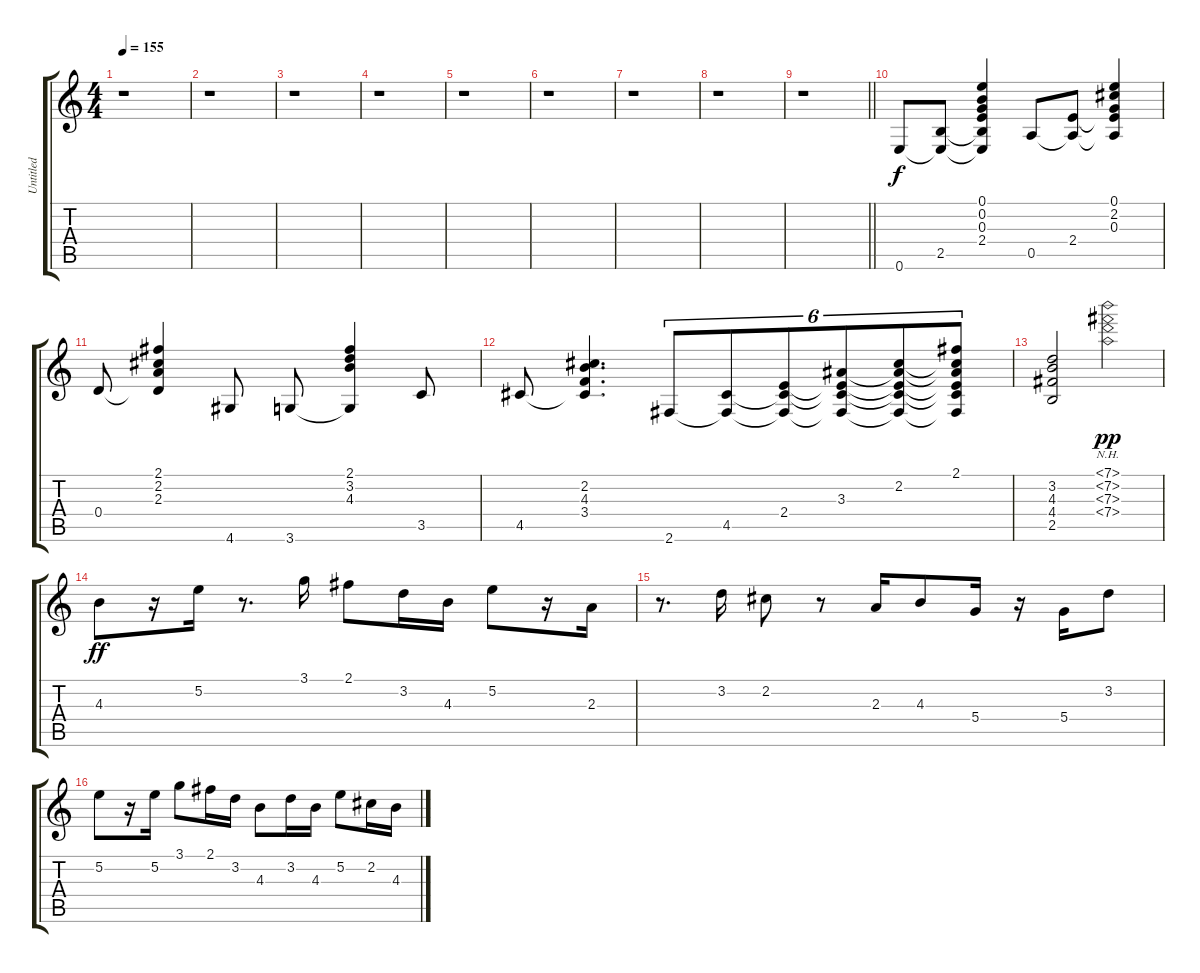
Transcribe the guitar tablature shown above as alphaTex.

\track ("Untitled" "Untitled") {instrument acousticguitarnylon}
\staff {score tabs}
\tuning (E4 B3 G3 D3 A2 E2) {hide}
\ts (4 4)
\tempo 155
\clef g2
\ks c
r.1{dy f} |
r.1 |
r.1 |
r.1 |
r.1 |
r.1 |
r.1 |
r.1 |
\barLineRight lightlight
r.1 |
0.6.8 (2.5 0.6{t}).8 (0.1 0.2 0.3 2.4 2.5{t} 0.6{t}).4 0.5.8 (2.4 0.5{t}).8 (0.1 2.2 0.3 2.4{t} 0.5{t}).4 |
0.4.8 (2.1 2.2 2.3 0.4{t}).4 4.6.8 3.6.8 (2.1 3.2 4.3 3.6{t}).4 3.5.8 |
4.5.8 (2.2 4.3 3.4 4.5{t}).4{d} 2.6.8{tu (6 4)} (4.5 2.6{t}).8{tu (6 4)} (2.4 4.5{t} 2.6{t}).8{tu (6 4)} (3.3 2.4{t} 4.5{t} 2.6{t}).8{tu (6 4)} (2.2 3.3{t} 2.4{t} 4.5{t} 2.6{t}).8{tu (6 4)} (2.1 2.2{t} 3.3{t} 2.4{t} 4.5{t} 2.6{t}).8{tu (6 4)} |
(3.2 4.3 4.4 2.5).2 (7.1{nh} 7.2{nh} 7.3{nh} 7.4{nh}).2{dy pp} |
4.3.8{dy ff} r.16 5.2.16 r.8{d} 3.1.16 2.1.8 3.2.16 4.3.16 5.2.8 r.16 2.3.16 |
r.8{d} 3.2.16 2.2.8 r.8 2.3.16 4.3.8 5.4.16 r.16 5.4.16 3.2.8 |
5.2.8 r.16 5.2.16 3.1.8 2.1.16 3.2.16 4.3.8 3.2.16 4.3.16 5.2.8 2.2.16 4.3.16
